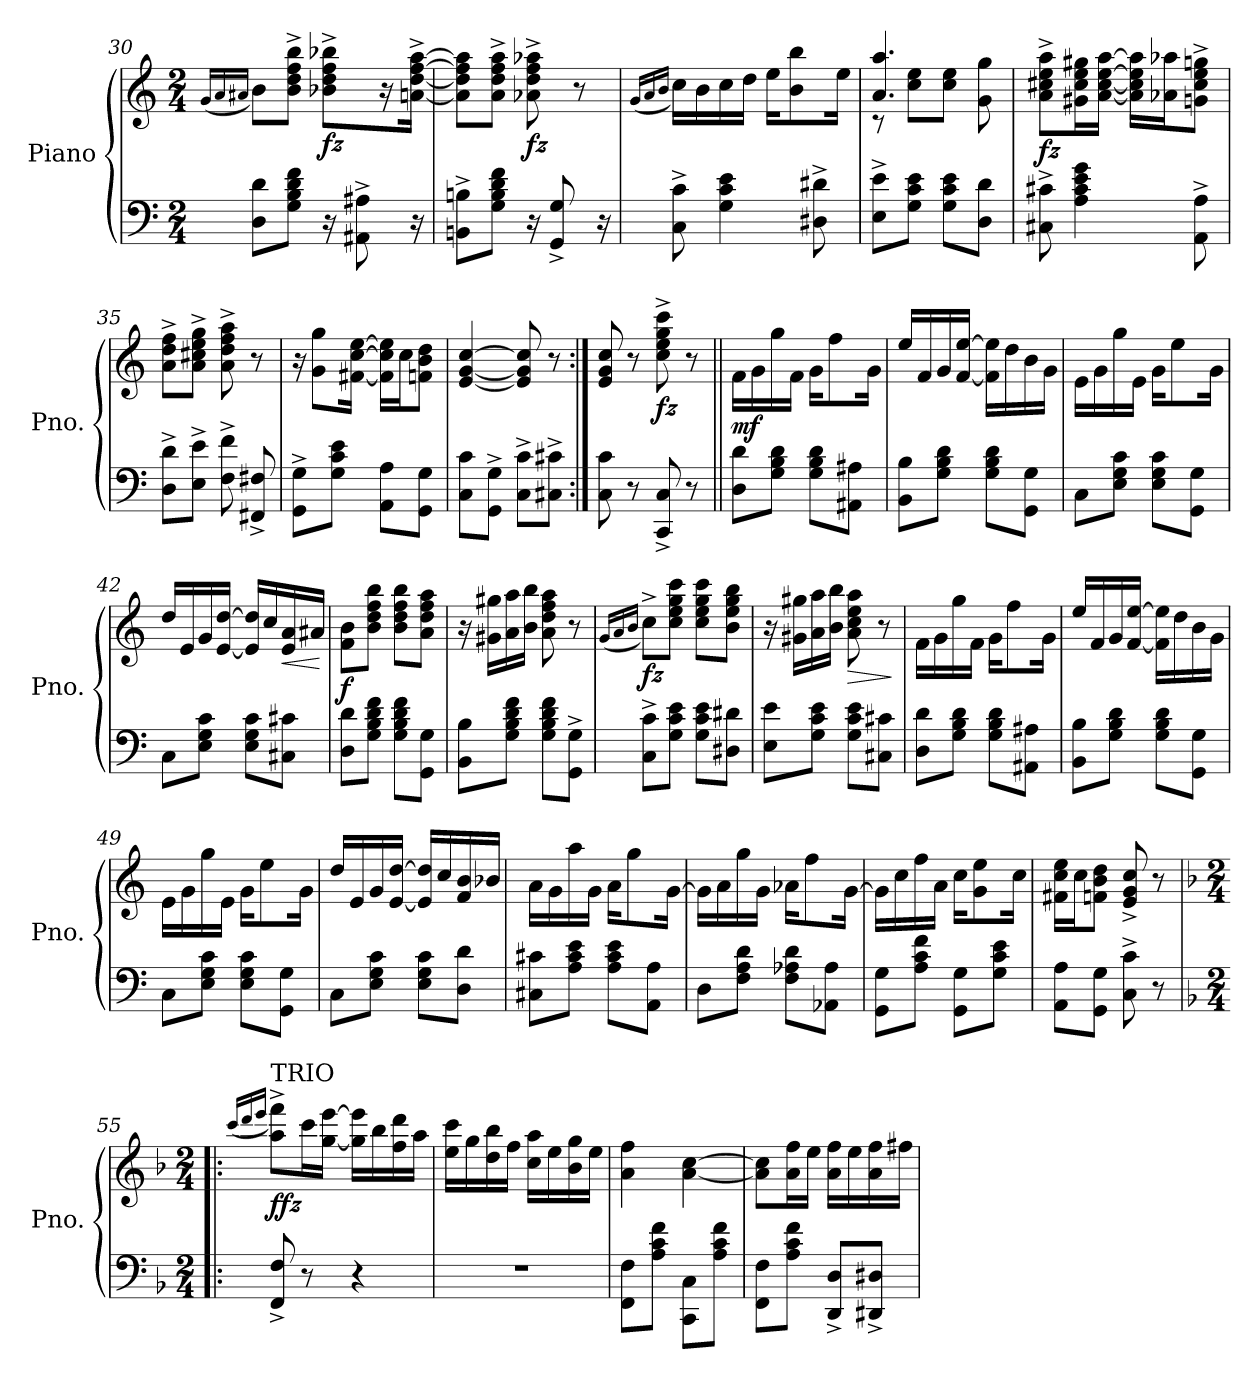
**kern	**kern	**dynam
*part1	*part1	*part1
*staff2	*staff1	*staff1/2
*I"Piano	*	*
*I'Pno.	*	*
!!LO:LB:g=z
*clefF4	*clefG2	*
*k[]	*k[]	*
*M2/4	*M2/4	*
=30	=30	=30
.	(<16qg/LL	.
.	16qa/	.
.	16qa#X/JJ	.
8D\ 8d\L	8b\L)	.
8G\ 8B\ 8d\ 8f\J	8b\^ 8dd\^ 8ff\^ 8bb\^J	.
!	!	!LO:DY:b
16r	8b-X\^ 8dd\^ 8ff\^ 8bb-X\^L	fz
8AA#X\^ 8A#X\^	.	.
.	16r	.
16r	[16an\^ [16dd\^ [16ff\^ [16aa\^Jk	.
=31	=31	=31
8BBn\^ 8Bn\^L	8a\] 8dd\] 8ff\] 8aa\]L	.
8G\ 8B\ 8d\ 8f\J	8a\^ 8dd\^ 8ff\^ 8aa\^J	.
!	!	!LO:DY:b
16r	8a-X\^ 8dd\^ 8ff\^ 8aa-X\^	fz
8GG/^ 8G/^	.	.
.	8r	.
16r	.	.
=32	=32	=32
.	(<16qg/LL	.
.	16qa/	.
.	16qb/JJ	.
8C\^ 8c\^	16cc\LL)	.
.	16b\	.
4G\ 4c\ 4e\	16cc\	.
.	16dd\JJ	.
.	16ee\KL	.
.	8b\ 8bb\	.
8D#X\^ 8d#X\^	.	.
.	16ee\Jk	.
=33	=33	=33
*	*^	*
8E\^ 8e\^L	4.a/ 4.aa/	8r	.
8G\ 8c\ 8e\J	.	8cc\ 8ee\L	.
8G\ 8c\ 8e\L	.	8cc\ 8ee\J	.
8D\ 8d\J	8g\ 8gg\	8ryy	.
!!LO:LB:g=z
=34	=34	=34	=34
!	!	!	!LO:DY:b
*	*v	*v	*
8C#X\^ 8c#X\^	8a\^ 8cc#X\^ 8ee\^ 8aa\^L	fz
4A\ 4c#\ 4e\ 4g\	16g#X\ 16cc#\ 16ee\ 16gg#X\L	.
.	[16a\ [16cc#\ [16ee\ [16aa\JJ	.
.	16a\] 16cc#\] 16ee\] 16aa\]LL	.
.	16a-X\ 16aa-X\J	.
8AA\^ 8A\^	8gn\^ 8cc#\^ 8ee\^ 8ggn\^J	.
=35	=35	=35
8D\^ 8d\^L	8a\^ 8dd\^ 8ff\^L	.
8E\^ 8e\^J	8a\^ 8cc#X\^ 8ee\^ 8gg\^J	.
8F\^ 8f\^	8a\^ 8dd\^ 8ff\^ 8aa\^	.
8FF#X/^ 8F#X/^	8r	.
=36	=36	=36
8GG\^ 8G\^L	16r	.
.	8g\ 8gg\L	.
8G\ 8c\ 8e\J	.	.
.	[16f#X\ [16cc\ [16ee\Jk	.
8AA\ 8A\L	16f#\] 16cc\] 16ee\]LL	.
.	16cc\J	.
8GG\ 8G\J	8fn\ 8b\ 8dd\J	.
=37	=37	=37
8C\ 8c\L	[4e/ [4g/ [4cc/	.
8GG\^ 8G\^J	.	.
8C\^ 8c\^L	8e/] 8g/] 8cc/]	.
8C#X\^ 8c#X\^J	8r	.
=38:|!	=38:|!	=38:|!
8C\ 8c\	8e/ 8g/ 8cc/	.
8r	8r	.
!	!	!LO:DY:b
8CC/^ 8C/^	8cc\^ 8ee\^ 8gg\^ 8ccc\^	fz
8r	8r	.
!!LO:PB:g=z
=39||	=39||	=39||
!	!	!LO:DY:b
8D\ 8d\L	16f\LL	mf
.	16g\	.
8G\ 8B\ 8d\J	16gg\	.
.	16f\JJ	.
8G\ 8B\ 8d\L	16g\KL	.
.	8ff\	.
8AA#X\ 8A#X\J	.	.
.	16g\Jk	.
=40	=40	=40
8BB\ 8B\L	16ee/LL	.
.	16f/	.
8G\ 8B\ 8d\J	16g/	.
.	[16f/ [16ee/JJ	.
8G\ 8B\ 8d\L	16f\] 16ee\]LL	.
.	16dd\	.
8GG\ 8G\J	16b\	.
.	16g\JJ	.
=41	=41	=41
8C\L	16e\LL	.
.	16g\	.
8E\ 8G\ 8c\J	16gg\	.
.	16e\JJ	.
8E\ 8G\ 8c\L	16g\KL	.
.	8ee\	.
8GG\ 8G\J	.	.
.	16g\Jk	.
=42	=42	=42
8C\L	16dd/LL	.
.	16e/	.
8E\ 8G\ 8c\J	16g/	.
.	[16e/ [16dd/JJ	.
8E\ 8G\ 8c\L	16e/] 16dd/]LL	.
.	16cc/	.
!	!	!LO:HP:b
8C#X\ 8c#X\J	16e/ 16a/	<
.	16a#X/JJ	.
.	.	[
!!LO:LB:g=z
=43	=43	=43
!	!	!LO:DY:b
8D\ 8d\L	8f\ 8b\L	f
8G\ 8B\ 8d\ 8f\J	8b\ 8dd\ 8ff\ 8bb\J	.
8G\ 8B\ 8d\ 8f\L	8b\ 8dd\ 8ff\ 8bb\L	.
8GG\ 8G\J	8a\ 8dd\ 8ff\ 8aa\J	.
=44	=44	=44
8BB\ 8B\L	16r	.
.	16g#X\ 16gg#X\LL	.
8G\ 8B\ 8d\ 8f\J	16a\ 16aa\	.
.	16b\ 16bb\JJ	.
8G\ 8B\ 8d\ 8f\L	8a\ 8dd\ 8ff\ 8aa\	.
8GG\^ 8G\^J	8r	.
=45	=45	=45
.	(<16qg/LL	.
.	16qa/	.
.	16qb/JJ	.
!	!	!LO:DY:b
8C\^ 8c\^L	8cc^\L)	fz
8G\ 8c\ 8e\J	8cc\ 8ee\ 8gg\ 8ccc\J	.
8G\ 8c\ 8e\L	8cc\ 8ee\ 8gg\ 8ccc\L	.
8D#X\ 8d#X\J	8b\ 8ee\ 8gg\ 8bb\J	.
=46	=46	=46
8E\ 8e\L	16r	.
.	16g#X\ 16gg#X\LL	.
8G\ 8c\ 8e\J	16a\ 16aa\	.
.	16b\ 16bb\JJ	.
!	!	!LO:HP:b
8G\ 8c\ 8e\L	8a\ 8cc\ 8ee\ 8aa\	>
8C#X\ 8c#X\J	8r	.
.	.	]
!!LO:LB:g=z
=47	=47	=47
8D\ 8d\L	16f\LL	.
.	16g\	.
8G\ 8B\ 8d\J	16gg\	.
.	16f\JJ	.
8G\ 8B\ 8d\L	16g\KL	.
.	8ff\	.
8AA#X\ 8A#X\J	.	.
.	16g\Jk	.
=48	=48	=48
8BB\ 8B\L	16ee/LL	.
.	16f/	.
8G\ 8B\ 8d\J	16g/	.
.	[16f/ [16ee/JJ	.
8G\ 8B\ 8d\L	16f\] 16ee\]LL	.
.	16dd\	.
8GG\ 8G\J	16b\	.
.	16g\JJ	.
=49	=49	=49
8C\L	16e\LL	.
.	16g\	.
8E\ 8G\ 8c\J	16gg\	.
.	16e\JJ	.
8E\ 8G\ 8c\L	16g\KL	.
.	8ee\	.
8GG\ 8G\J	.	.
.	16g\Jk	.
=50	=50	=50
8C\L	16dd/LL	.
.	16e/	.
8E\ 8G\ 8c\J	16g/	.
.	[16e/ [16dd/JJ	.
8E\ 8G\ 8c\L	16e/] 16dd/]LL	.
.	16cc/	.
8D\ 8d\J	16f/ 16b/	.
.	16b-X/JJ	.
!!LO:LB:g=z
=51	=51	=51
8C#X\ 8c#X\L	16a\LL	.
.	16g\	.
8A\ 8c#\ 8e\J	16aa\	.
.	16g\JJ	.
8A\ 8c#\ 8e\L	16a\KL	.
.	8gg\	.
8AA\ 8A\J	.	.
.	[16g\Jk	.
=52	=52	=52
8D\L	16g\LL]	.
.	16a\	.
8F\ 8A\ 8d\J	16gg\	.
.	16g\JJ	.
8F\ 8A-X\ 8d\L	16a-X\KL	.
.	8ff\	.
8AA-X\ 8A-\J	.	.
.	[16g\Jk	.
=53	=53	=53
8GG\ 8G\L	16g\LL]	.
.	16cc\	.
8A\ 8c\ 8f\J	16ff\	.
.	16a\JJ	.
8GG\ 8G\L	16cc\KL	.
.	8g\ 8ee\	.
8G\ 8c\ 8e\J	.	.
.	16cc\Jk	.
=54	=54	=54
8AA\ 8A\L	16f#X\ 16cc\ 16ee\LL	.
.	16cc\J	.
8GG\ 8G\J	8fn\ 8b\ 8dd\J	.
8C\^ 8c\^	8e/^ 8g/^ 8cc/^	.
8r	8r	.
!!LO:LB:g=z
=55!|:	=55!|:	=55!|:
*k[b-]	*k[b-]	*
*M2/4	*M2/4	*
.	(<16qccc/LL	.
.	16qddd/	.
.	16qeee/JJ	.
!	!LO:TX:a:t=TRIO	!
!	!	!LO:DY:b
!	!	!LO:DY:n=1:b
8FF/^ 8F/^	8aa\^ 8fff\^L)	f fz
8r	16ccc\L	.
.	[16gg\ [16eee\JJ	.
4r	16gg\] 16eee\]LL	.
.	16bb-\	.
.	16ff\ 16ddd\	.
.	16aa\JJ	.
=56	=56	=56
2r	16ee\ 16ccc\LL	.
.	16gg\	.
.	16dd\ 16bb-\	.
.	16ff\JJ	.
.	16cc\ 16aa\LL	.
.	16ee\	.
.	16b-\ 16gg\	.
.	16ee\JJ	.
=57	=57	=57
8FF\ 8F\L	4a\ 4ff\	.
8A\ 8c\ 8f\J	.	.
8CC\ 8C\L	[4a\ [4cc\	.
8A\ 8c\ 8f\J	.	.
=58	=58	=58
8FF\ 8F\L	8a\] 8cc\]L	.
8A\ 8c\ 8f\J	16a\ 16ff\L	.
.	16ee\JJ	.
8DD/^ 8D/^L	16a\ 16ff\LL	.
.	16ee\	.
8DD#X/^ 8D#X/^J	16a\ 16ff\	.
.	16ff#X\JJ	.
=	=	=
*-	*-	*-
